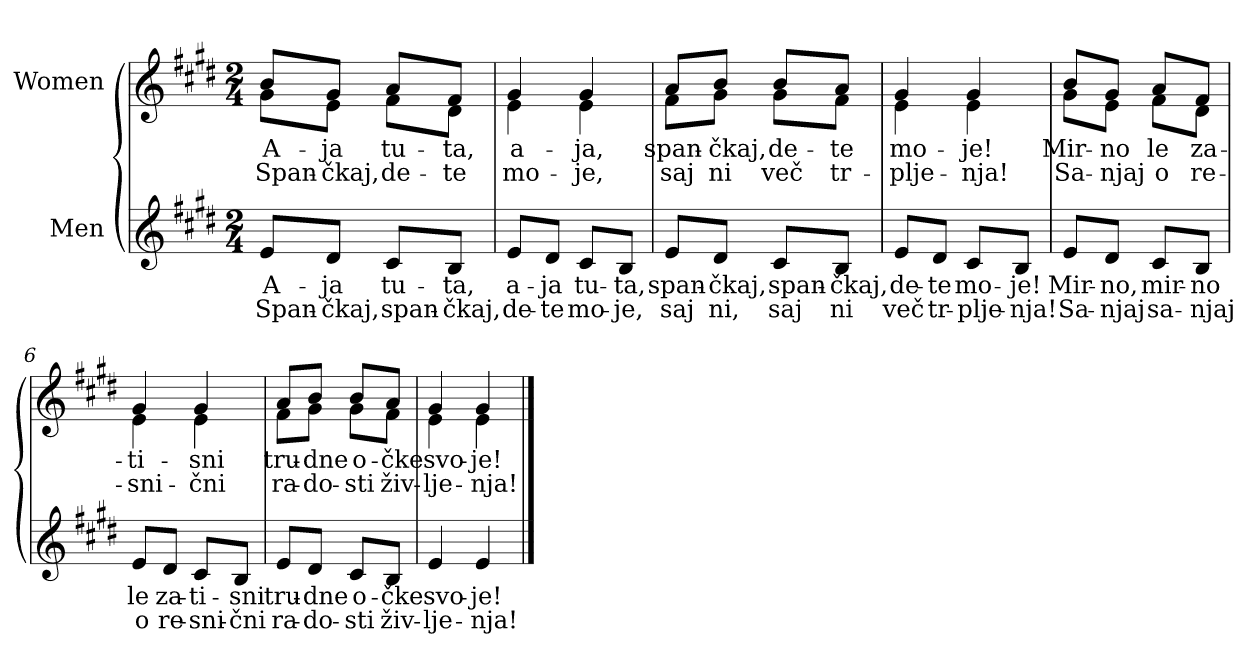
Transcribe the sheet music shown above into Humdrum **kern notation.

**kern	**text	**text	**kern	**text	**text
*part2	*part2	*part2	*part1	*part1	*part1
*staff2	*staff2	*staff2	*staff1	*staff1	*staff1
*I"Men	*	*	*I"Women	*	*
*clefG2	*	*	*clefG2	*	*
*k[f#c#g#d#]	*	*	*k[f#c#g#d#]	*	*
*M2/4	*	*	*M2/4	*	*
=1	=1	=1	=1	=1	=1
!	!	!	!LO:TX:b:t=Otroški	!	!
!	!	!	!LO:TX:t=zbor	!	!
!	!	!	!LO:TX:a:t=Ne prepočasi	!	!
!	!LO:LY:b	!LO:LY:b	!	!LO:LY:b	!LO:LY:b
*	*	*	*^	*	*
8e/L	A-	Span-	8b/L	8g#\L	A-	Span-
!	!LO:LY:b	!LO:LY:b	!	!	!LO:LY:b	!LO:LY:b
8d#/J	-ja	-čkaj,	8g#/J	8e\J	-ja	-čkaj,
!	!LO:LY:b	!LO:LY:b	!	!	!LO:LY:b	!LO:LY:b
8c#/L	tu-	span-	8a/L	8f#\L	tu-	de-
!	!LO:LY:b	!LO:LY:b	!	!	!LO:LY:b	!LO:LY:b
8B/J	-ta,	-čkaj,	8f#/J	8d#\J	-ta,	-te
=2	=2	=2	=2	=2	=2	=2
!	!LO:LY:b	!LO:LY:b	!	!	!LO:LY:b	!LO:LY:b
8e/L	a-	de-	4g#/	4e\	a-	mo-
!	!LO:LY:b	!LO:LY:b	!	!	!	!
8d#/J	-ja	-te	.	.	.	.
!	!LO:LY:b	!LO:LY:b	!	!	!LO:LY:b	!LO:LY:b
8c#/L	tu-	mo-	4g#/	4e\	-ja,	-je,
!	!LO:LY:b	!LO:LY:b	!	!	!	!
8B/J	-ta,	-je,	.	.	.	.
=3	=3	=3	=3	=3	=3	=3
!	!LO:LY:b	!LO:LY:b	!	!	!LO:LY:b	!LO:LY:b
8e/L	span-	saj	8a/L	8f#\L	span-	saj
!	!LO:LY:b	!LO:LY:b	!	!	!LO:LY:b	!LO:LY:b
8d#/J	-čkaj,	ni,	8b/J	8g#\J	-čkaj,	ni
!	!LO:LY:b	!LO:LY:b	!	!	!LO:LY:b	!LO:LY:b
8c#/L	span-	saj	8b/L	8g#\L	de-	več
!	!LO:LY:b	!LO:LY:b	!	!	!LO:LY:b	!LO:LY:b
8B/J	-čkaj,	ni	8a/J	8f#\J	-te	tr-
=4	=4	=4	=4	=4	=4	=4
!	!LO:LY:b	!LO:LY:b	!	!	!LO:LY:b	!LO:LY:b
8e/L	de-	več	4g#/	4e\	mo-	plje-
!	!LO:LY:b	!LO:LY:b	!	!	!	!
8d#/J	-te	tr-	.	.	.	.
!	!LO:LY:b	!LO:LY:b	!	!	!LO:LY:b	!LO:LY:b
8c#/L	mo-	-plje-	4g#/	4e\	-je!	-nja!
!	!LO:LY:b	!LO:LY:b	!	!	!	!
8B/J	-je!	-nja!	.	.	.	.
!!LO:LB:g=z	!!
=5	=5	=5	=5	=5	=5	=5
!	!LO:LY:b	!LO:LY:b	!	!	!LO:LY:b	!LO:LY:b
8e/L	Mir-	Sa-	8b/L	8g#\L	Mir-	Sa-
!	!LO:LY:b	!LO:LY:b	!	!	!LO:LY:b	!LO:LY:b
8d#/J	-no,	-njaj	8g#/J	8e\J	-no	-njaj
!	!LO:LY:b	!LO:LY:b	!	!	!LO:LY:b	!LO:LY:b
8c#/L	mir-	sa-	8a/L	8f#\L	le	o
!	!LO:LY:b	!LO:LY:b	!	!	!LO:LY:b	!LO:LY:b
8B/J	-no	-njaj	8f#/J	8d#\J	za-	re-
=6	=6	=6	=6	=6	=6	=6
!	!LO:LY:b	!LO:LY:b	!	!	!LO:LY:b	!LO:LY:b
8e/L	le	o	4g#/	4e\	-ti-	-sni-
!	!LO:LY:b	!LO:LY:b	!	!	!	!
8d#/J	za-	re-	.	.	.	.
!	!LO:LY:b	!LO:LY:b	!	!	!LO:LY:b	!LO:LY:b
8c#/L	-ti-	-sni-	4g#/	4e\	-sni	-čni
!	!LO:LY:b	!LO:LY:b	!	!	!	!
8B/J	-sni	-čni	.	.	.	.
=7	=7	=7	=7	=7	=7	=7
!	!LO:LY:b	!LO:LY:b	!	!	!LO:LY:b	!LO:LY:b
8e/L	tru-	ra-	8a/L	8f#\L	tru-	ra-
!	!LO:LY:b	!LO:LY:b	!	!	!LO:LY:b	!LO:LY:b
8d#/J	-dne	-do-	8b/J	8g#\J	-dne	-do-
!	!LO:LY:b	!LO:LY:b	!	!	!LO:LY:b	!LO:LY:b
8c#/L	o-	-sti	8b/L	8g#\L	o-	-sti
!	!LO:LY:b	!LO:LY:b	!	!	!LO:LY:b	!LO:LY:b
8B/J	-čke	živ-	8a/J	8f#\J	-čke	živ-
=8	=8	=8	=8	=8	=8	=8
!	!LO:LY:b	!LO:LY:b	!	!	!LO:LY:b	!LO:LY:b
4e/	svo-	-lje-	4g#/	4e\	svo-	-lje-
!	!LO:LY:b	!LO:LY:b	!	!	!LO:LY:b	!LO:LY:b
4e/	-je!	-nja!	4g#/	4e\	-je!	-nja!
*	*	*	*v	*v	*	*
==	==	==	==	==	==
*-	*-	*-	*-	*-	*-
